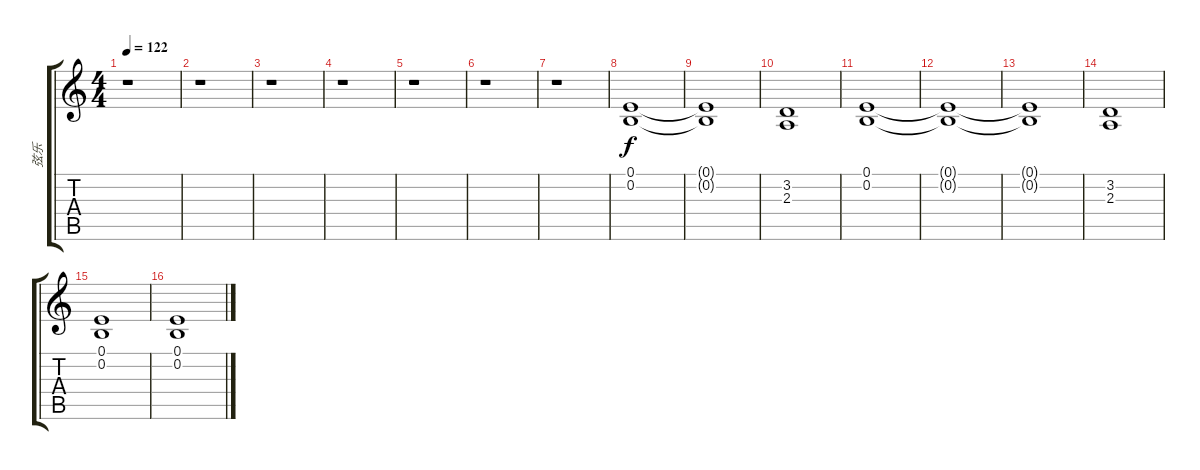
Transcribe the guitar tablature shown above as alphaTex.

\track ("弦乐" "弦乐") {instrument stringensemble1}
\staff {score tabs}
\tuning (E4 B3 G3 D3 A2 E2) {hide}
\ts (4 4)
\tempo 122
\clef g2
\ks c
r.1{dy f} |
r.1 |
r.1 |
r.1 |
r.1 |
r.1 |
r.1 |
(0.1 0.2).1 |
(0.1{t} 0.2{t}).1 |
(3.2 2.3).1 |
(0.1 0.2).1 |
(0.1{t} 0.2{t}).1 |
(0.1{t} 0.2{t}).1 |
(3.2 2.3).1 |
(0.1 0.2).1 |
(0.1 0.2).1
